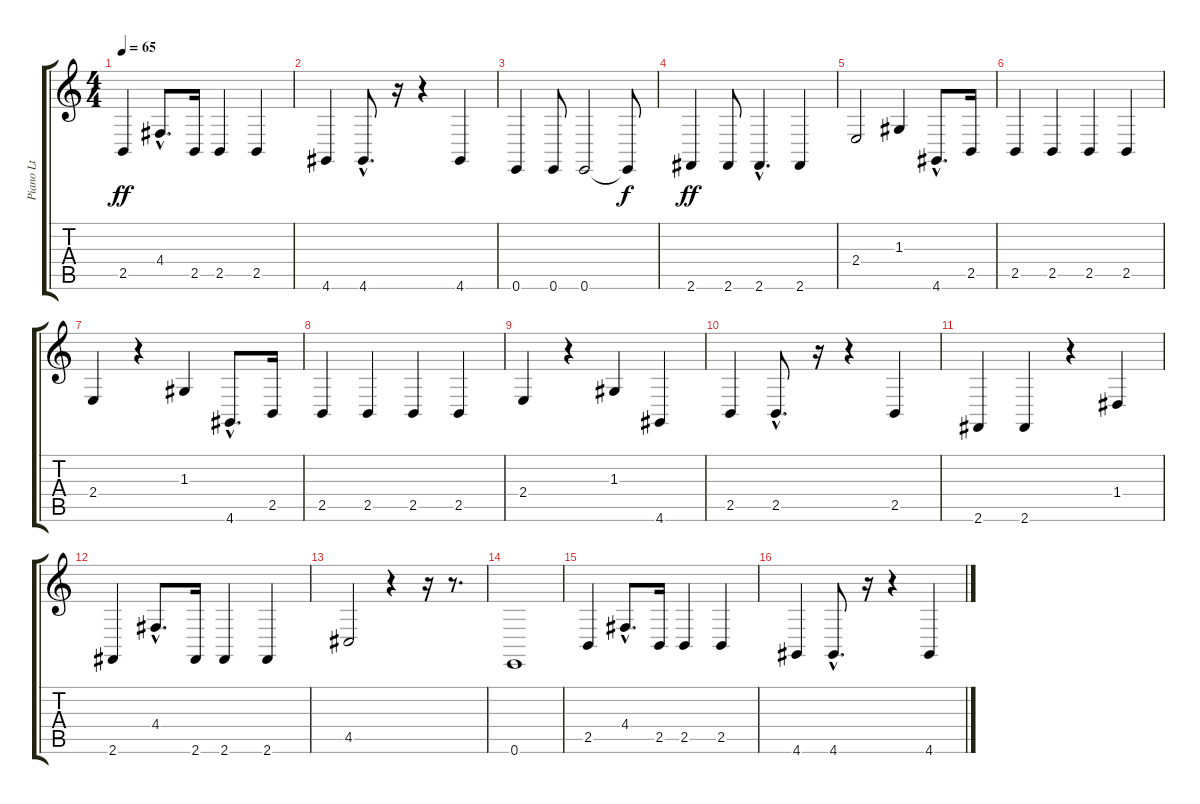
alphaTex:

\track ("Piano Lt" "Piano Lt") {instrument brightacousticpiano}
\staff {score tabs}
\tuning (E4 B3 G3 D3 A2 E2) {hide}
\ts (4 4)
\tempo 65
\clef g2
\ks c
2.5.4{dy ff} 4.4{hac}.8{d} 2.5.16 2.5.4 2.5.4 |
4.6.4 4.6{hac}.8{d} r.16 r.4 4.6.4 |
0.6.4 0.6.8 0.6.2 0.6{t}.8{dy f} |
2.6.4{dy ff} 2.6.8 2.6{hac}.4{d} 2.6.4 |
2.4.2 1.3.4 4.6{hac}.8{d} 2.5.16 |
2.5.4 2.5.4 2.5.4 2.5.4 |
2.4.4 r.4 1.3.4 4.6{hac}.8{d} 2.5.16 |
2.5.4 2.5.4 2.5.4 2.5.4 |
2.4.4 r.4 1.3.4 4.6.4 |
2.5.4 2.5{hac}.8{d} r.16 r.4 2.5.4 |
2.6.4 2.6.4 r.4 1.4.4 |
2.6.4 4.4{hac}.8{d} 2.6.16 2.6.4 2.6.4 |
4.5.2 r.4 r.16 r.8{d} |
0.6.1 |
2.5.4 4.4{hac}.8{d} 2.5.16 2.5.4 2.5.4 |
4.6.4 4.6{hac}.8{d} r.16 r.4 4.6.4
